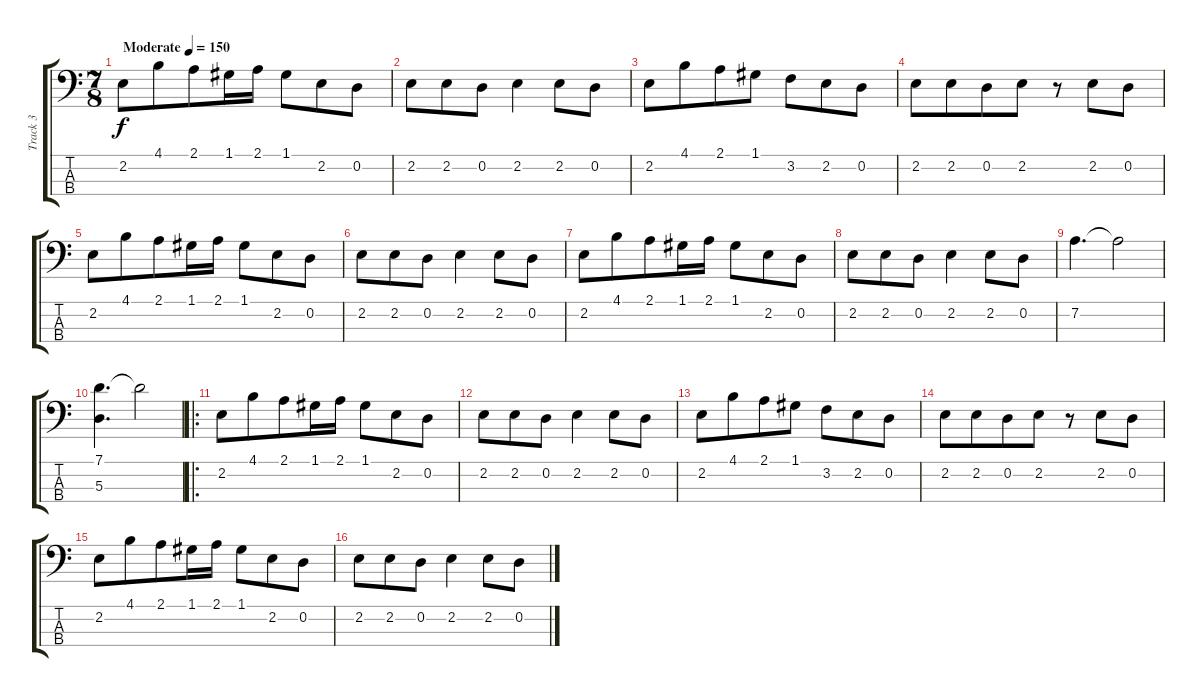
\track ("Track 3" "Track 3") {instrument electricbassfinger}
\staff {score tabs}
\tuning (G2 D2 A1 E1) {hide}
\ts (7 8)
\tempo (150 "Moderate")
\clef f4
\ks c
2.2.8{dy f instrument electricbassfinger} 4.1.8 2.1.8 1.1.16 2.1.16 1.1.8 2.2.8 0.2.8 |
2.2.8 2.2.8 0.2.8 2.2.4 2.2.8 0.2.8 |
2.2.8 4.1.8 2.1.8 1.1.8 3.2.8 2.2.8 0.2.8 |
2.2.8 2.2.8 0.2.8 2.2.8 r.8 2.2.8 0.2.8 |
2.2.8 4.1.8 2.1.8 1.1.16 2.1.16 1.1.8 2.2.8 0.2.8 |
2.2.8 2.2.8 0.2.8 2.2.4 2.2.8 0.2.8 |
2.2.8 4.1.8 2.1.8 1.1.16 2.1.16 1.1.8 2.2.8 0.2.8 |
2.2.8 2.2.8 0.2.8 2.2.4 2.2.8 0.2.8 |
7.2.4{d} 7.2{t}.2 |
(7.1 5.3).4{d} 7.1{t}.2 |
\ro
2.2.8 4.1.8 2.1.8 1.1.16 2.1.16 1.1.8 2.2.8 0.2.8 |
2.2.8 2.2.8 0.2.8 2.2.4 2.2.8 0.2.8 |
2.2.8 4.1.8 2.1.8 1.1.8 3.2.8 2.2.8 0.2.8 |
2.2.8 2.2.8 0.2.8 2.2.8 r.8 2.2.8 0.2.8 |
2.2.8 4.1.8 2.1.8 1.1.16 2.1.16 1.1.8 2.2.8 0.2.8 |
2.2.8 2.2.8 0.2.8 2.2.4 2.2.8 0.2.8
